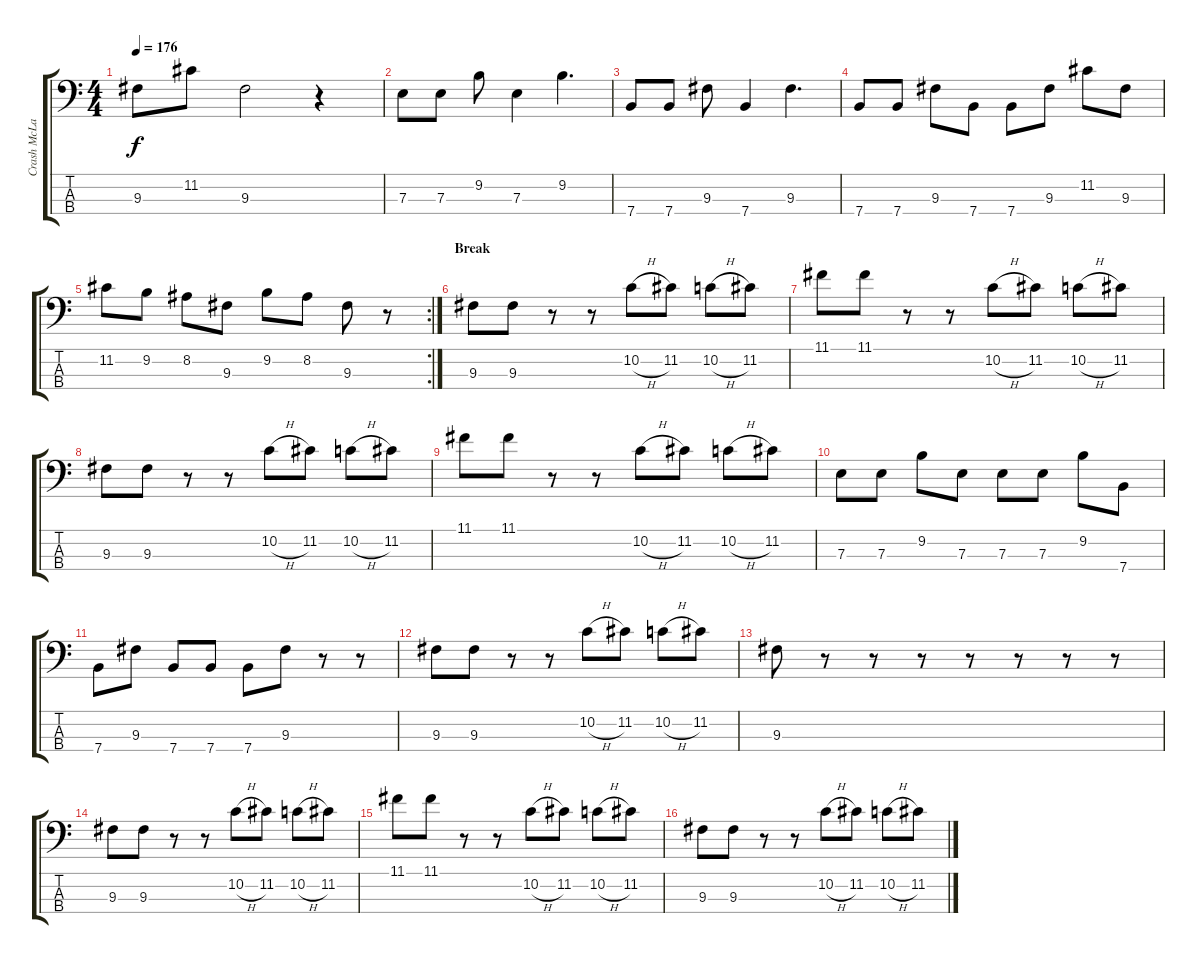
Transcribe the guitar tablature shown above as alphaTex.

\track ("Crash McLarson" "Crash McLa") {instrument electricbassfinger}
\staff {score tabs}
\tuning (G2 D2 A1 E1) {hide}
\ts (4 4)
\tempo 176
\clef f4
\ks c
9.3.8{dy f} 11.2.8 9.3.2 r.4 |
7.3.8 7.3.8 9.2.8 7.3.4 9.2.4{d} |
7.4.8 7.4.8 9.3.8 7.4.4 9.3.4{d} |
7.4.8 7.4.8 9.3.8 7.4.8 7.4.8 9.3.8 11.2.8 9.3.8 |
\rc 2
11.2.8 9.2.8 8.2.8 9.3.8 9.2.8 8.2.8 9.3.8 r.8 |
\section ("" "Break")
9.3.8 9.3.8 r.8 r.8 10.2{h}.8 11.2.8 10.2{h}.8 11.2.8 |
11.1.8 11.1.8 r.8 r.8 10.2{h}.8 11.2.8 10.2{h}.8 11.2.8 |
9.3.8 9.3.8 r.8 r.8 10.2{h}.8 11.2.8 10.2{h}.8 11.2.8 |
11.1.8 11.1.8 r.8 r.8 10.2{h}.8 11.2.8 10.2{h}.8 11.2.8 |
7.3.8 7.3.8 9.2.8 7.3.8 7.3.8 7.3.8 9.2.8 7.4.8 |
7.4.8 9.3.8 7.4.8 7.4.8 7.4.8 9.3.8 r.8 r.8 |
9.3.8 9.3.8 r.8 r.8 10.2{h}.8 11.2.8 10.2{h}.8 11.2.8 |
9.3.8 r.8 r.8 r.8 r.8 r.8 r.8 r.8 |
9.3.8 9.3.8 r.8 r.8 10.2{h}.8 11.2.8 10.2{h}.8 11.2.8 |
11.1.8 11.1.8 r.8 r.8 10.2{h}.8 11.2.8 10.2{h}.8 11.2.8 |
9.3.8 9.3.8 r.8 r.8 10.2{h}.8 11.2.8 10.2{h}.8 11.2.8
